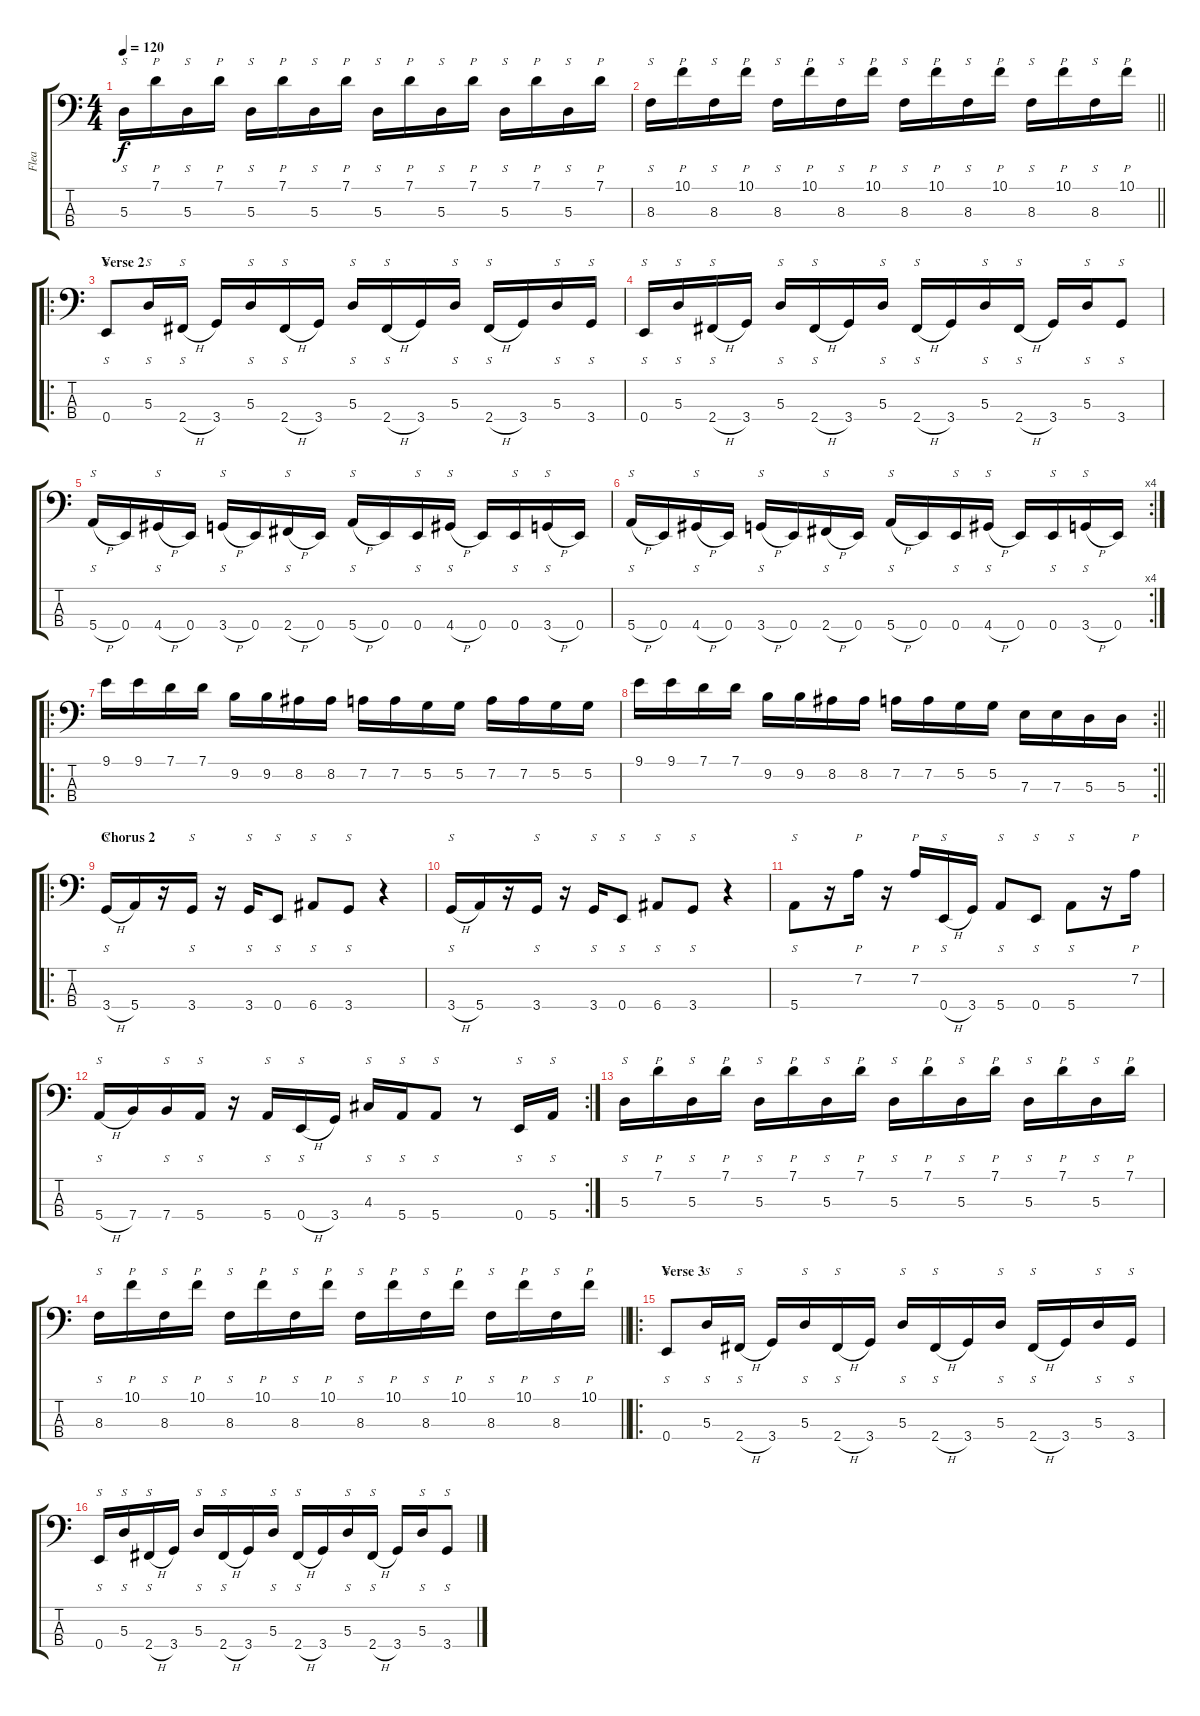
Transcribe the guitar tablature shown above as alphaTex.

\track ("Flea " "Flea ") {instrument electricbassfinger}
\staff {score tabs}
\tuning (G2 D2 A1 E1) {hide}
\ts (4 4)
\tempo 120
\clef f4
\ks c
5.3.16{s dy f} 7.1.16{p} 5.3.16{s} 7.1.16{p} 5.3.16{s} 7.1.16{p} 5.3.16{s} 7.1.16{p} 5.3.16{s} 7.1.16{p} 5.3.16{s} 7.1.16{p} 5.3.16{s} 7.1.16{p} 5.3.16{s} 7.1.16{p} |
\barLineRight lightlight
8.3.16{s} 10.1.16{p} 8.3.16{s} 10.1.16{p} 8.3.16{s} 10.1.16{p} 8.3.16{s} 10.1.16{p} 8.3.16{s} 10.1.16{p} 8.3.16{s} 10.1.16{p} 8.3.16{s} 10.1.16{p} 8.3.16{s} 10.1.16{p} |
\ro
\section ("" "Verse 2")
0.4.8{s} 5.3.16{s} 2.4{h}.16{s} 3.4.16 5.3.16{s} 2.4{h}.16{s} 3.4.16 5.3.16{s} 2.4{h}.16{s} 3.4.16 5.3.16{s} 2.4{h}.16{s} 3.4.16 5.3.16{s} 3.4.16{s} |
0.4.16{s} 5.3.16{s} 2.4{h}.16{s} 3.4.16 5.3.16{s} 2.4{h}.16{s} 3.4.16 5.3.16{s} 2.4{h}.16{s} 3.4.16 5.3.16{s} 2.4{h}.16{s} 3.4.16 5.3.16{s} 3.4.8{s} |
5.4{h}.16{s} 0.4.16 4.4{h}.16{s} 0.4.16 3.4{h}.16{s} 0.4.16 2.4{h}.16{s} 0.4.16 5.4{h}.16{s} 0.4.16 0.4.16{s} 4.4{h}.16{s} 0.4.16 0.4.16{s} 3.4{h}.16{s} 0.4.16 |
\rc 4
5.4{h}.16{s} 0.4.16 4.4{h}.16{s} 0.4.16 3.4{h}.16{s} 0.4.16 2.4{h}.16{s} 0.4.16 5.4{h}.16{s} 0.4.16 0.4.16{s} 4.4{h}.16{s} 0.4.16 0.4.16{s} 3.4{h}.16{s} 0.4.16 |
\ro
9.1.16{instrument electricbassfinger} 9.1.16 7.1.16 7.1.16 9.2.16 9.2.16 8.2.16 8.2.16 7.2.16 7.2.16 5.2.16 5.2.16 7.2.16 7.2.16 5.2.16 5.2.16 |
\rc 2
\barLineRight lightlight
9.1.16 9.1.16 7.1.16 7.1.16 9.2.16 9.2.16 8.2.16 8.2.16 7.2.16 7.2.16 5.2.16 5.2.16 7.3.16 7.3.16 5.3.16 5.3.16 |
\ro
\section ("" "Chorus 2")
3.4{h}.16{s instrument slapbass1} 5.4.16 r.16 3.4.16{s} r.16 3.4.16{s} 0.4.8{s} 6.4.8{s} 3.4.8{s} r.4 |
3.4{h}.16{s} 5.4.16 r.16 3.4.16{s} r.16 3.4.16{s} 0.4.8{s} 6.4.8{s} 3.4.8{s} r.4 |
5.4.8{s} r.16 7.2.16{p} r.16 7.2.16{p} 0.4{h}.16{s} 3.4.16 5.4.8{s} 0.4.8{s} 5.4.8{s} r.16 7.2.16{p} |
\rc 2
5.4{h}.16{s} 7.4.16 7.4.16{s} 5.4.16{s} r.16 5.4.16{s} 0.4{h}.16{s} 3.4.16 4.3.16{s} 5.4.16{s} 5.4.8{s} r.8 0.4.16{s} 5.4.16{s} |
5.3.16{s} 7.1.16{p} 5.3.16{s} 7.1.16{p} 5.3.16{s} 7.1.16{p} 5.3.16{s} 7.1.16{p} 5.3.16{s} 7.1.16{p} 5.3.16{s} 7.1.16{p} 5.3.16{s} 7.1.16{p} 5.3.16{s} 7.1.16{p} |
\barLineRight lightlight
8.3.16{s} 10.1.16{p} 8.3.16{s} 10.1.16{p} 8.3.16{s} 10.1.16{p} 8.3.16{s} 10.1.16{p} 8.3.16{s} 10.1.16{p} 8.3.16{s} 10.1.16{p} 8.3.16{s} 10.1.16{p} 8.3.16{s} 10.1.16{p} |
\ro
\section ("" "Verse 3")
0.4.8{s} 5.3.16{s} 2.4{h}.16{s} 3.4.16 5.3.16{s} 2.4{h}.16{s} 3.4.16 5.3.16{s} 2.4{h}.16{s} 3.4.16 5.3.16{s} 2.4{h}.16{s} 3.4.16 5.3.16{s} 3.4.16{s} |
0.4.16{s} 5.3.16{s} 2.4{h}.16{s} 3.4.16 5.3.16{s} 2.4{h}.16{s} 3.4.16 5.3.16{s} 2.4{h}.16{s} 3.4.16 5.3.16{s} 2.4{h}.16{s} 3.4.16 5.3.16{s} 3.4.8{s}
